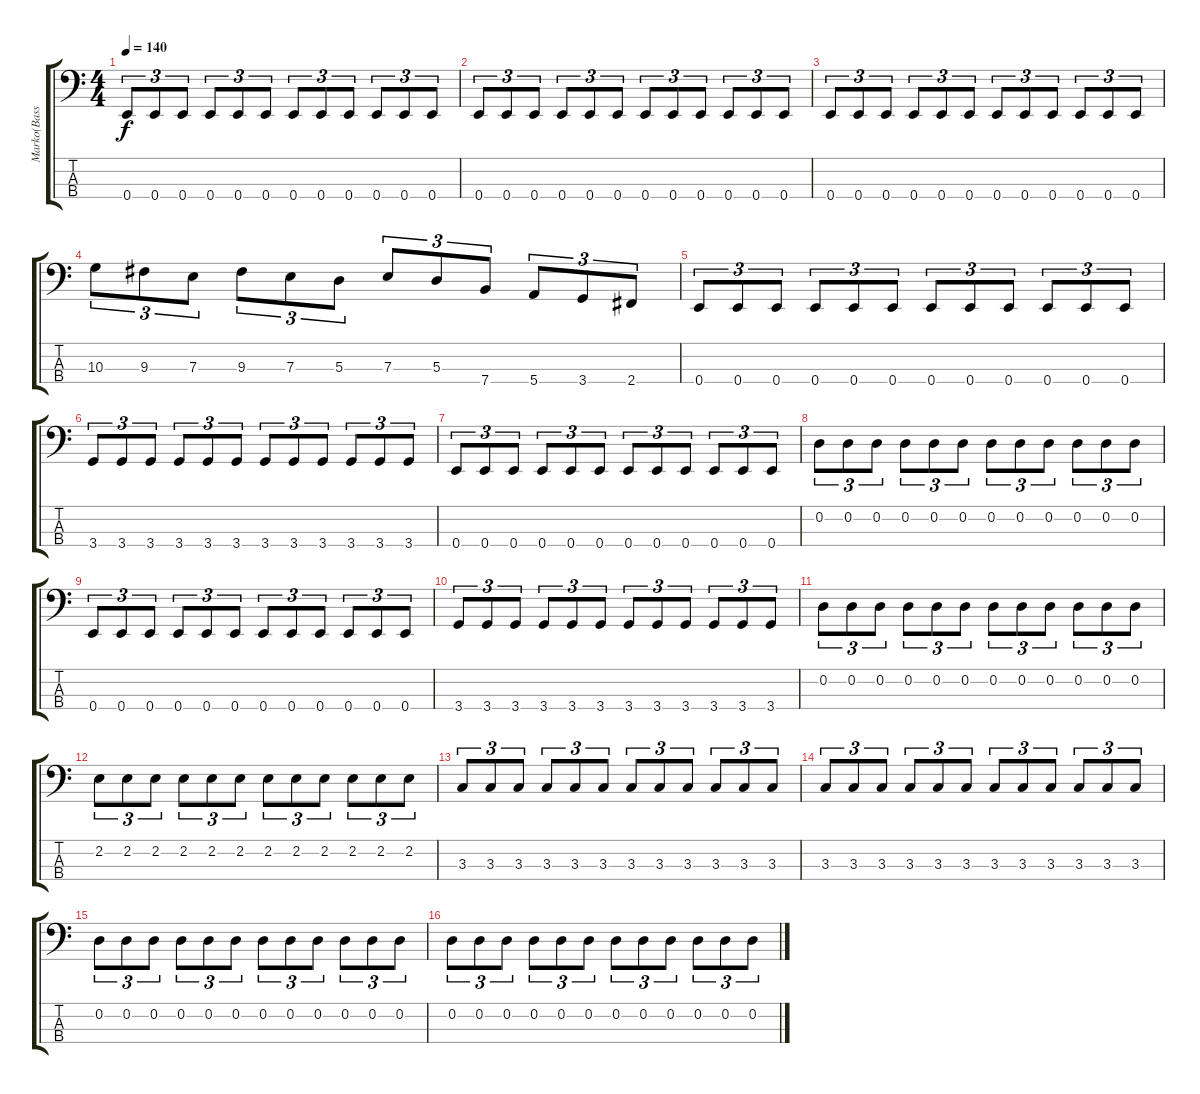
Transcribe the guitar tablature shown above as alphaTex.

\track ("Marko(Bass)" "Marko(Bass") {instrument electricbassfinger}
\staff {score tabs}
\tuning (G2 D2 A1 E1) {hide}
\ts (4 4)
\tempo 140
\clef f4
\ks c
0.4.8{tu (3 2) dy f} 0.4.8{tu (3 2)} 0.4.8{tu (3 2)} 0.4.8{tu (3 2)} 0.4.8{tu (3 2)} 0.4.8{tu (3 2)} 0.4.8{tu (3 2)} 0.4.8{tu (3 2)} 0.4.8{tu (3 2)} 0.4.8{tu (3 2)} 0.4.8{tu (3 2)} 0.4.8{tu (3 2)} |
0.4.8{tu (3 2)} 0.4.8{tu (3 2)} 0.4.8{tu (3 2)} 0.4.8{tu (3 2)} 0.4.8{tu (3 2)} 0.4.8{tu (3 2)} 0.4.8{tu (3 2)} 0.4.8{tu (3 2)} 0.4.8{tu (3 2)} 0.4.8{tu (3 2)} 0.4.8{tu (3 2)} 0.4.8{tu (3 2)} |
0.4.8{tu (3 2)} 0.4.8{tu (3 2)} 0.4.8{tu (3 2)} 0.4.8{tu (3 2)} 0.4.8{tu (3 2)} 0.4.8{tu (3 2)} 0.4.8{tu (3 2)} 0.4.8{tu (3 2)} 0.4.8{tu (3 2)} 0.4.8{tu (3 2)} 0.4.8{tu (3 2)} 0.4.8{tu (3 2)} |
10.3.8{tu (3 2)} 9.3.8{tu (3 2)} 7.3.8{tu (3 2)} 9.3.8{tu (3 2)} 7.3.8{tu (3 2)} 5.3.8{tu (3 2)} 7.3.8{tu (3 2)} 5.3.8{tu (3 2)} 7.4.8{tu (3 2)} 5.4.8{tu (3 2)} 3.4.8{tu (3 2)} 2.4.8{tu (3 2)} |
0.4.8{tu (3 2)} 0.4.8{tu (3 2)} 0.4.8{tu (3 2)} 0.4.8{tu (3 2)} 0.4.8{tu (3 2)} 0.4.8{tu (3 2)} 0.4.8{tu (3 2)} 0.4.8{tu (3 2)} 0.4.8{tu (3 2)} 0.4.8{tu (3 2)} 0.4.8{tu (3 2)} 0.4.8{tu (3 2)} |
3.4.8{tu (3 2)} 3.4.8{tu (3 2)} 3.4.8{tu (3 2)} 3.4.8{tu (3 2)} 3.4.8{tu (3 2)} 3.4.8{tu (3 2)} 3.4.8{tu (3 2)} 3.4.8{tu (3 2)} 3.4.8{tu (3 2)} 3.4.8{tu (3 2)} 3.4.8{tu (3 2)} 3.4.8{tu (3 2)} |
0.4.8{tu (3 2)} 0.4.8{tu (3 2)} 0.4.8{tu (3 2)} 0.4.8{tu (3 2)} 0.4.8{tu (3 2)} 0.4.8{tu (3 2)} 0.4.8{tu (3 2)} 0.4.8{tu (3 2)} 0.4.8{tu (3 2)} 0.4.8{tu (3 2)} 0.4.8{tu (3 2)} 0.4.8{tu (3 2)} |
0.2.8{tu (3 2)} 0.2.8{tu (3 2)} 0.2.8{tu (3 2)} 0.2.8{tu (3 2)} 0.2.8{tu (3 2)} 0.2.8{tu (3 2)} 0.2.8{tu (3 2)} 0.2.8{tu (3 2)} 0.2.8{tu (3 2)} 0.2.8{tu (3 2)} 0.2.8{tu (3 2)} 0.2.8{tu (3 2)} |
0.4.8{tu (3 2)} 0.4.8{tu (3 2)} 0.4.8{tu (3 2)} 0.4.8{tu (3 2)} 0.4.8{tu (3 2)} 0.4.8{tu (3 2)} 0.4.8{tu (3 2)} 0.4.8{tu (3 2)} 0.4.8{tu (3 2)} 0.4.8{tu (3 2)} 0.4.8{tu (3 2)} 0.4.8{tu (3 2)} |
3.4.8{tu (3 2)} 3.4.8{tu (3 2)} 3.4.8{tu (3 2)} 3.4.8{tu (3 2)} 3.4.8{tu (3 2)} 3.4.8{tu (3 2)} 3.4.8{tu (3 2)} 3.4.8{tu (3 2)} 3.4.8{tu (3 2)} 3.4.8{tu (3 2)} 3.4.8{tu (3 2)} 3.4.8{tu (3 2)} |
0.2.8{tu (3 2)} 0.2.8{tu (3 2)} 0.2.8{tu (3 2)} 0.2.8{tu (3 2)} 0.2.8{tu (3 2)} 0.2.8{tu (3 2)} 0.2.8{tu (3 2)} 0.2.8{tu (3 2)} 0.2.8{tu (3 2)} 0.2.8{tu (3 2)} 0.2.8{tu (3 2)} 0.2.8{tu (3 2)} |
2.2.8{tu (3 2)} 2.2.8{tu (3 2)} 2.2.8{tu (3 2)} 2.2.8{tu (3 2)} 2.2.8{tu (3 2)} 2.2.8{tu (3 2)} 2.2.8{tu (3 2)} 2.2.8{tu (3 2)} 2.2.8{tu (3 2)} 2.2.8{tu (3 2)} 2.2.8{tu (3 2)} 2.2.8{tu (3 2)} |
3.3.8{tu (3 2)} 3.3.8{tu (3 2)} 3.3.8{tu (3 2)} 3.3.8{tu (3 2)} 3.3.8{tu (3 2)} 3.3.8{tu (3 2)} 3.3.8{tu (3 2)} 3.3.8{tu (3 2)} 3.3.8{tu (3 2)} 3.3.8{tu (3 2)} 3.3.8{tu (3 2)} 3.3.8{tu (3 2)} |
3.3.8{tu (3 2)} 3.3.8{tu (3 2)} 3.3.8{tu (3 2)} 3.3.8{tu (3 2)} 3.3.8{tu (3 2)} 3.3.8{tu (3 2)} 3.3.8{tu (3 2)} 3.3.8{tu (3 2)} 3.3.8{tu (3 2)} 3.3.8{tu (3 2)} 3.3.8{tu (3 2)} 3.3.8{tu (3 2)} |
0.2.8{tu (3 2)} 0.2.8{tu (3 2)} 0.2.8{tu (3 2)} 0.2.8{tu (3 2)} 0.2.8{tu (3 2)} 0.2.8{tu (3 2)} 0.2.8{tu (3 2)} 0.2.8{tu (3 2)} 0.2.8{tu (3 2)} 0.2.8{tu (3 2)} 0.2.8{tu (3 2)} 0.2.8{tu (3 2)} |
0.2.8{tu (3 2)} 0.2.8{tu (3 2)} 0.2.8{tu (3 2)} 0.2.8{tu (3 2)} 0.2.8{tu (3 2)} 0.2.8{tu (3 2)} 0.2.8{tu (3 2)} 0.2.8{tu (3 2)} 0.2.8{tu (3 2)} 0.2.8{tu (3 2)} 0.2.8{tu (3 2)} 0.2.8{tu (3 2)}
